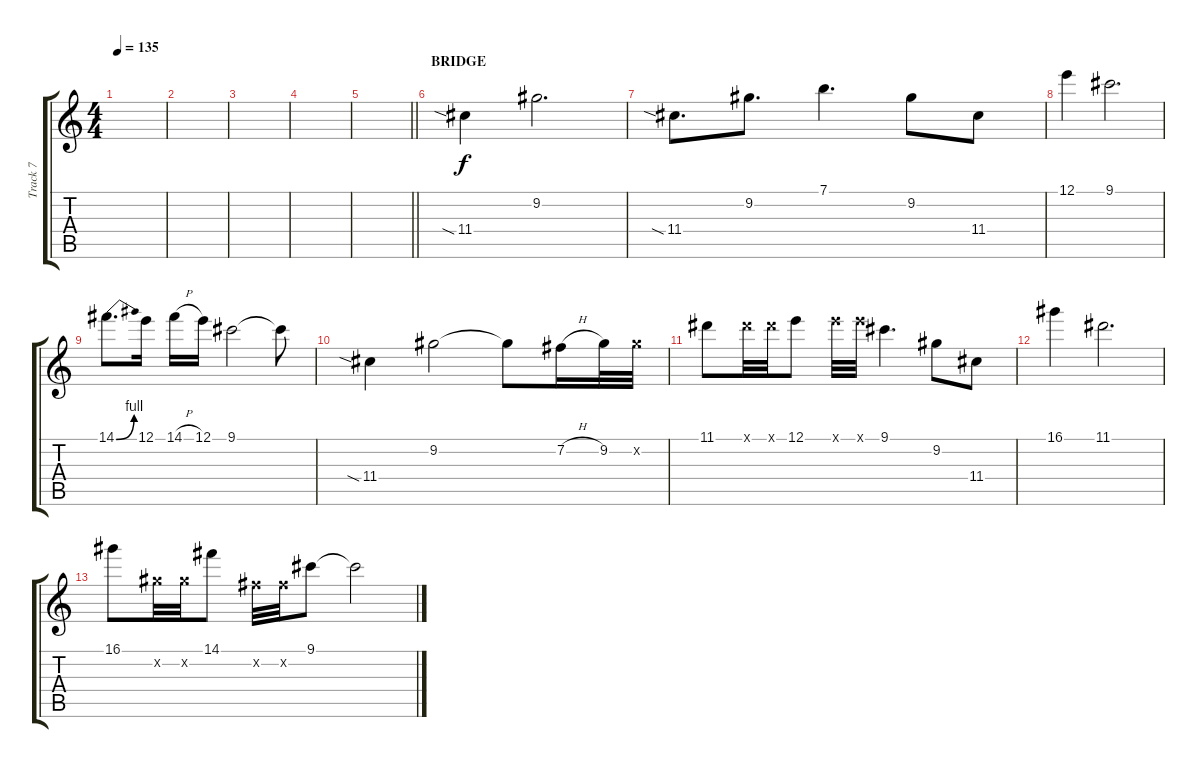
\track ("Track 7" "Track 7") {instrument overdrivenguitar}
\staff {score tabs}
\tuning (E4 B3 G3 D3 A2 E2) {hide}
\ts (4 4)
\tempo 135
\clef g2
\ks c
|
|
|
|
\barLineRight lightlight
|
\section ("" "BRIDGE")
11.4{sia}.4 9.2.2{d} |
11.4{sia}.8{d} 9.2.8{d} 7.1.4{d} 9.2.8 11.4.8 |
12.1.4 9.1.2{d} |
14.1{be (bend 0 0 60 4)}.8{d} 12.1.16 14.1{h}.16 12.1.16 9.1.2 9.1{t}.8 |
11.4{sia}.4 9.2.2 9.2{t}.8 7.2{h}.16 9.2.32 9.2{x}.32 |
11.1.8 11.1{x}.32 11.1{x}.32 12.1.8 12.1{x}.32 12.1{x}.32 9.1.4{d} 9.2.8 11.4.8 |
16.1.4 11.1.2{d} |
16.1.8 9.2{x}.32 9.2{x}.32 14.1.8 7.2{x}.32 7.2{x}.32 9.1.8 9.1{t}.2
